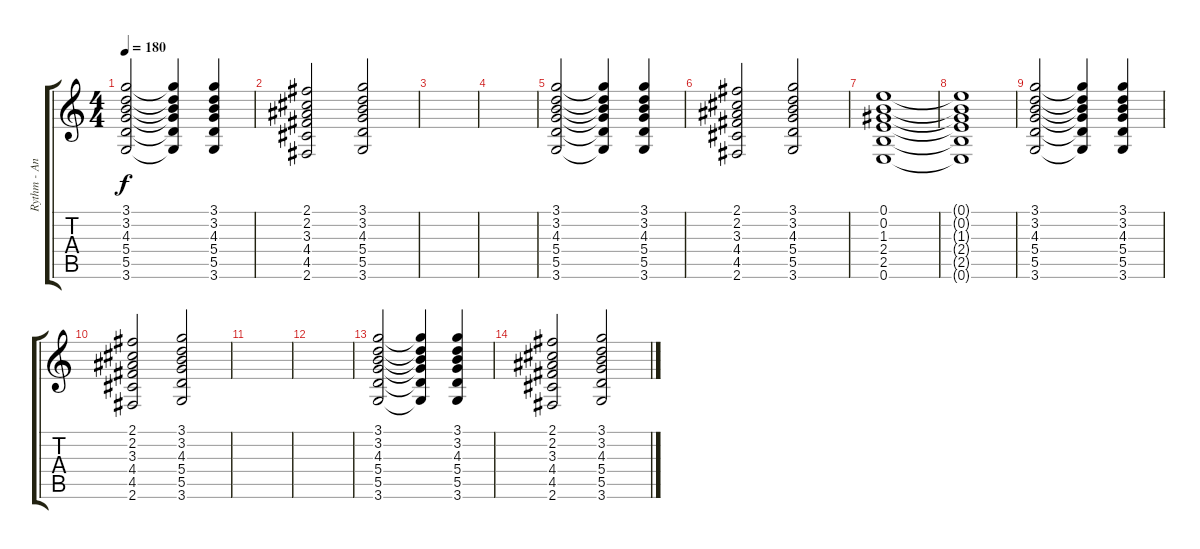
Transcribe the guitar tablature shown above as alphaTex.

\track ("Rythm - Andy" "Rythm - An") {instrument distortionguitar}
\staff {score tabs}
\tuning (E4 B3 G3 D3 A2 E2) {hide}
\ts (4 4)
\tempo 180
\clef g2
\ks c
(3.1 3.2 4.3 5.4 5.5 3.6).2{dy f} (3.1{t} 3.2{t} 4.3{t} 5.4{t} 5.5{t} 3.6{t}).4 (3.1 3.2 4.3 5.4 5.5 3.6).4 |
(2.1 2.2 3.3 4.4 4.5 2.6).2 (3.1 3.2 4.3 5.4 5.5 3.6).2 |
|
|
(3.1 3.2 4.3 5.4 5.5 3.6).2 (3.1{t} 3.2{t} 4.3{t} 5.4{t} 5.5{t} 3.6{t}).4 (3.1 3.2 4.3 5.4 5.5 3.6).4 |
(2.1 2.2 3.3 4.4 4.5 2.6).2 (3.1 3.2 4.3 5.4 5.5 3.6).2 |
(0.1 0.2 1.3 2.4 2.5 0.6).1 |
(0.1{t} 0.2{t} 1.3{t} 2.4{t} 2.5{t} 0.6{t}).1 |
(3.1 3.2 4.3 5.4 5.5 3.6).2 (3.1{t} 3.2{t} 4.3{t} 5.4{t} 5.5{t} 3.6{t}).4 (3.1 3.2 4.3 5.4 5.5 3.6).4 |
(2.1 2.2 3.3 4.4 4.5 2.6).2 (3.1 3.2 4.3 5.4 5.5 3.6).2 |
|
|
(3.1 3.2 4.3 5.4 5.5 3.6).2 (3.1{t} 3.2{t} 4.3{t} 5.4{t} 5.5{t} 3.6{t}).4 (3.1 3.2 4.3 5.4 5.5 3.6).4 |
(2.1 2.2 3.3 4.4 4.5 2.6).2 (3.1 3.2 4.3 5.4 5.5 3.6).2
